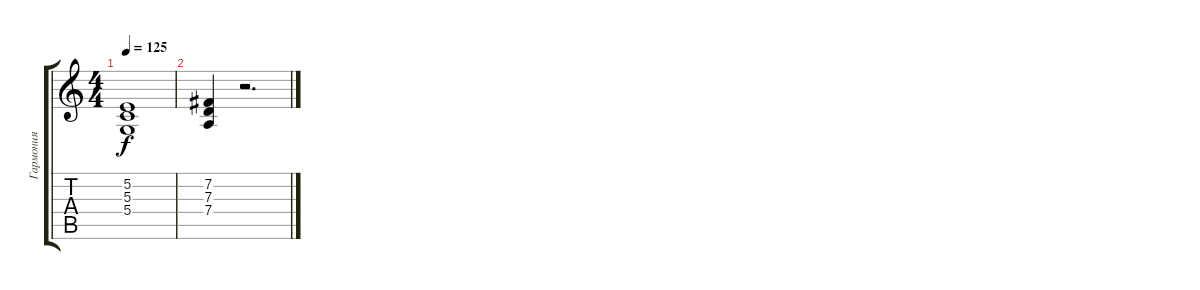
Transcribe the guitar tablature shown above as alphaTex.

\track ("Гармония" "Гармония") {instrument stringensemble1}
\staff {score tabs}
\tuning (E4 B3 G3 D3 A2 E2) {hide}
\ts (4 4)
\tempo 125
\clef g2
\ks c
(5.2 5.3 5.4).1{dy f} |
(7.2 7.3 7.4).4 r.2{d}
